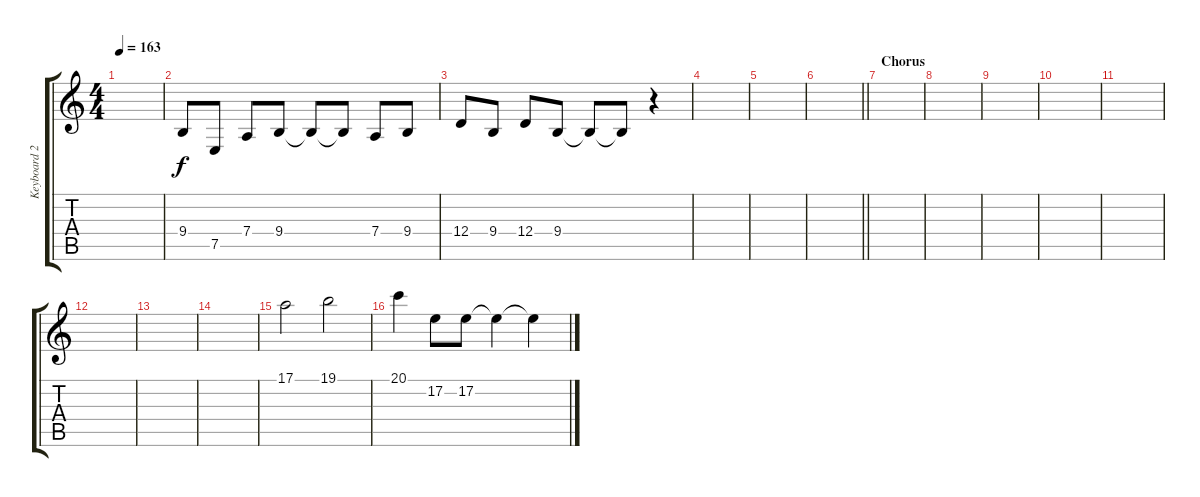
\track ("Keyboard 2" "Keyboard 2") {instrument vibraphone}
\staff {score tabs}
\tuning (E4 B3 G3 D3 A2 E2) {hide}
\ts (4 4)
\tempo 163
\clef g2
\ks c
|
9.4.8 7.5.8 7.4.8 9.4.8 9.4{t}.8 9.4{t}.8 7.4.8 9.4.8 |
12.4.8 9.4.8 12.4.8 9.4.8 9.4{t}.8 9.4{t}.8 r.4 |
|
|
\barLineRight lightlight
|
\section ("" "Chorus")
|
|
|
|
|
|
|
|
17.1.2 19.1.2 |
20.1.4 17.2.8 17.2.8 17.2{t}.4 17.2{t}.4
